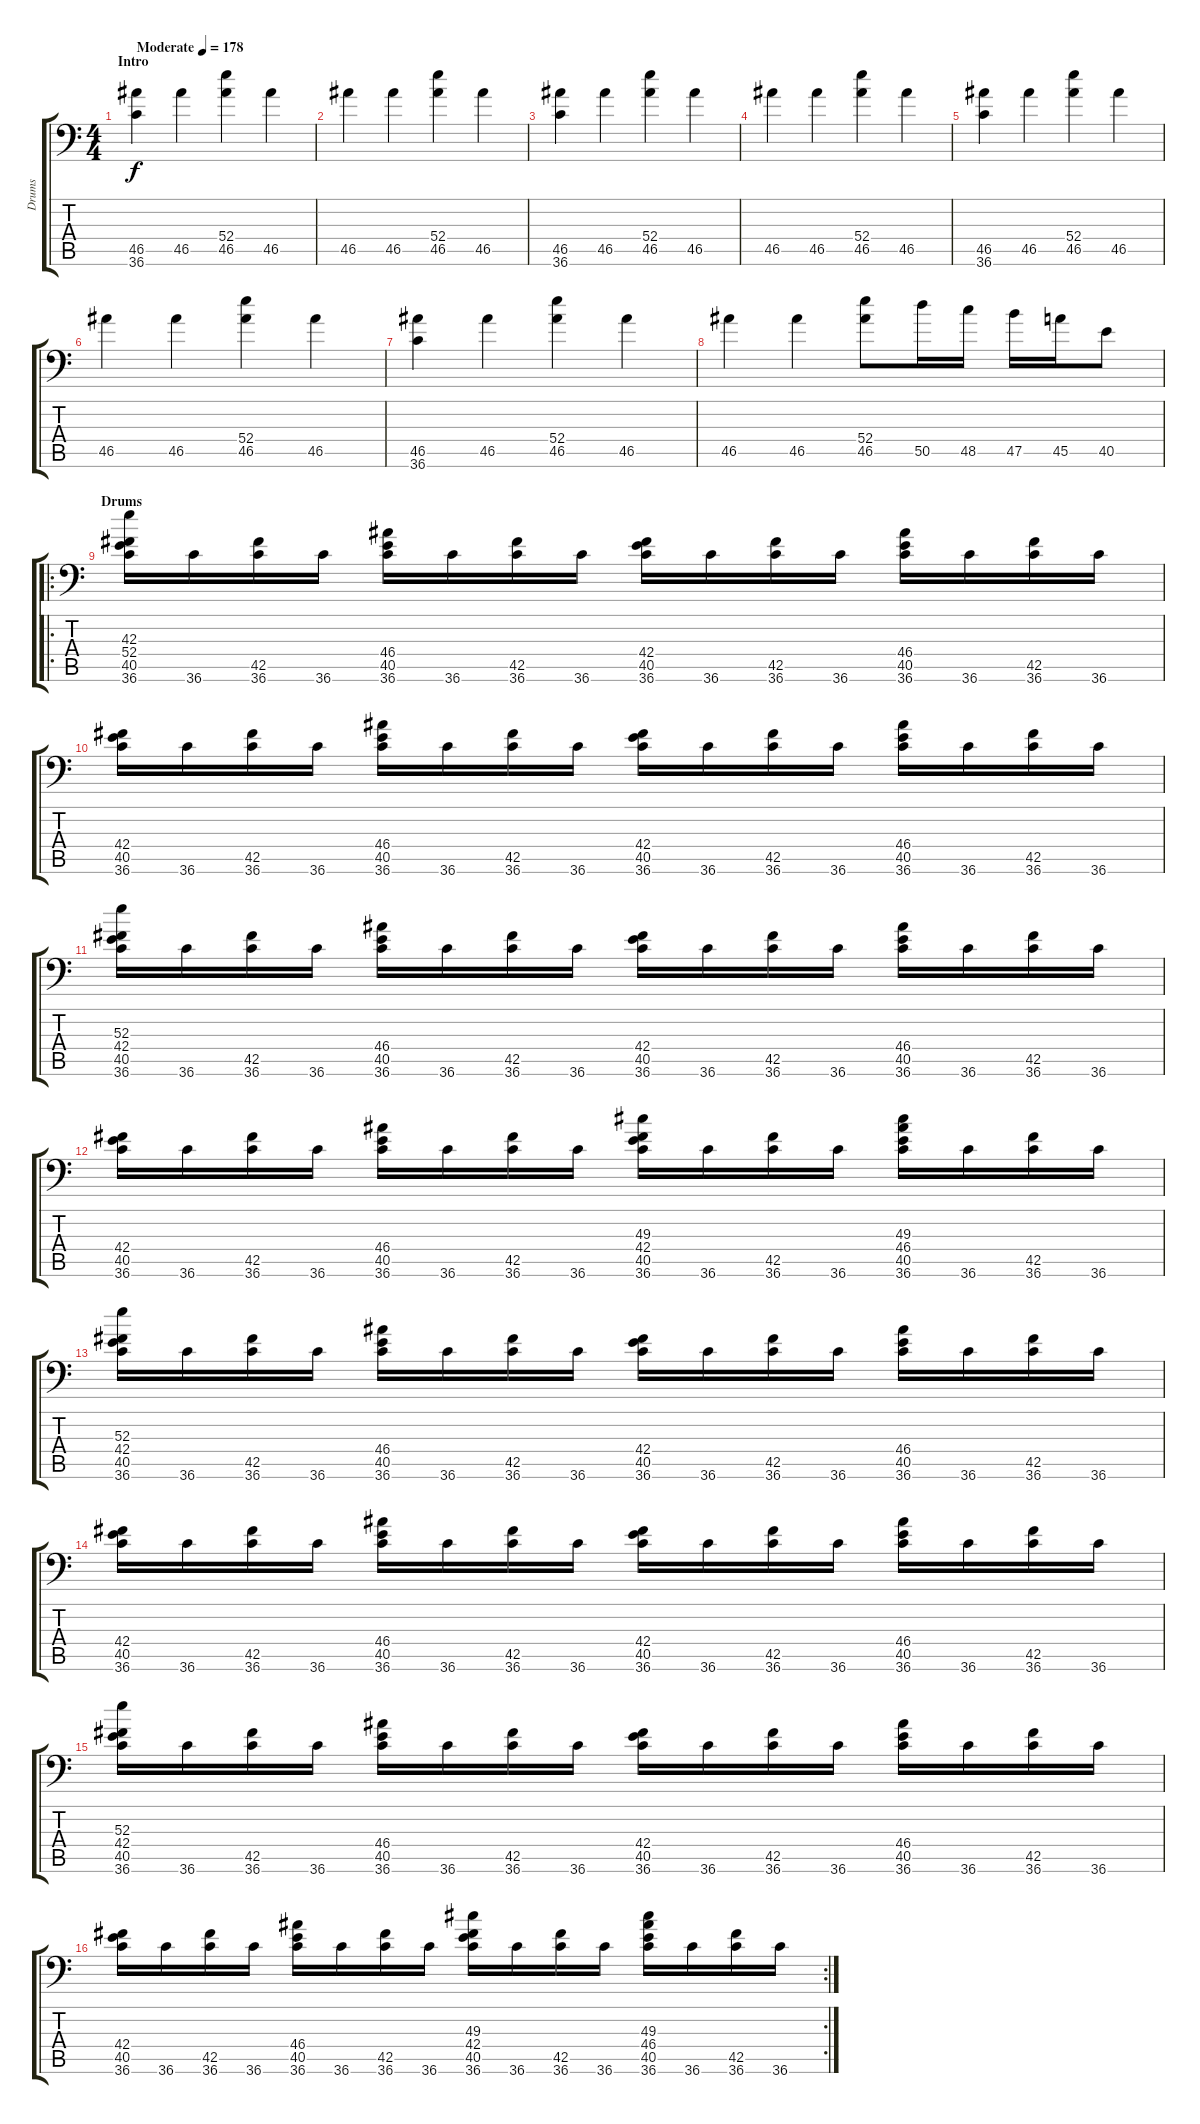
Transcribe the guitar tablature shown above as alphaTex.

\track ("Drums" "Drums") {instrument acousticgrandpiano}
\staff {score tabs}
\tuning (C-1 C-1 C-1 C-1 C-1 C-1) {hide}
\ts (4 4)
\section ("" "Intro")
\tempo (178 "Moderate")
\clef f4
\ks c
(46.5 36.6).4{dy f instrument acousticgrandpiano} 46.5.4 (52.4 46.5).4 46.5.4 |
46.5.4 46.5.4 (52.4 46.5).4 46.5.4 |
(46.5 36.6).4 46.5.4 (52.4 46.5).4 46.5.4 |
46.5.4 46.5.4 (52.4 46.5).4 46.5.4 |
(46.5 36.6).4 46.5.4 (52.4 46.5).4 46.5.4 |
46.5.4 46.5.4 (52.4 46.5).4 46.5.4 |
(46.5 36.6).4 46.5.4 (52.4 46.5).4 46.5.4 |
46.5.4 46.5.4 (52.4 46.5).8 50.5.16 48.5.16 47.5.16 45.5.16 40.5.8 |
\ro
\section ("" "Drums")
(42.3 52.4 40.5 36.6).16 36.6.16 (42.5 36.6).16 36.6.16 (46.4 40.5 36.6).16 36.6.16 (42.5 36.6).16 36.6.16 (42.4 40.5 36.6).16 36.6.16 (42.5 36.6).16 36.6.16 (46.4 40.5 36.6).16 36.6.16 (42.5 36.6).16 36.6.16 |
(42.4 40.5 36.6).16 36.6.16 (42.5 36.6).16 36.6.16 (46.4 40.5 36.6).16 36.6.16 (42.5 36.6).16 36.6.16 (42.4 40.5 36.6).16 36.6.16 (42.5 36.6).16 36.6.16 (46.4 40.5 36.6).16 36.6.16 (42.5 36.6).16 36.6.16 |
(52.3 42.4 40.5 36.6).16 36.6.16 (42.5 36.6).16 36.6.16 (46.4 40.5 36.6).16 36.6.16 (42.5 36.6).16 36.6.16 (42.4 40.5 36.6).16 36.6.16 (42.5 36.6).16 36.6.16 (46.4 40.5 36.6).16 36.6.16 (42.5 36.6).16 36.6.16 |
(42.4 40.5 36.6).16 36.6.16 (42.5 36.6).16 36.6.16 (46.4 40.5 36.6).16 36.6.16 (42.5 36.6).16 36.6.16 (49.3 42.4 40.5 36.6).16 36.6.16 (42.5 36.6).16 36.6.16 (49.3 46.4 40.5 36.6).16 36.6.16 (42.5 36.6).16 36.6.16 |
(52.3 42.4 40.5 36.6).16 36.6.16 (42.5 36.6).16 36.6.16 (46.4 40.5 36.6).16 36.6.16 (42.5 36.6).16 36.6.16 (42.4 40.5 36.6).16 36.6.16 (42.5 36.6).16 36.6.16 (46.4 40.5 36.6).16 36.6.16 (42.5 36.6).16 36.6.16 |
(42.4 40.5 36.6).16 36.6.16 (42.5 36.6).16 36.6.16 (46.4 40.5 36.6).16 36.6.16 (42.5 36.6).16 36.6.16 (42.4 40.5 36.6).16 36.6.16 (42.5 36.6).16 36.6.16 (46.4 40.5 36.6).16 36.6.16 (42.5 36.6).16 36.6.16 |
(52.3 42.4 40.5 36.6).16 36.6.16 (42.5 36.6).16 36.6.16 (46.4 40.5 36.6).16 36.6.16 (42.5 36.6).16 36.6.16 (42.4 40.5 36.6).16 36.6.16 (42.5 36.6).16 36.6.16 (46.4 40.5 36.6).16 36.6.16 (42.5 36.6).16 36.6.16 |
\rc 2
(42.4 40.5 36.6).16 36.6.16 (42.5 36.6).16 36.6.16 (46.4 40.5 36.6).16 36.6.16 (42.5 36.6).16 36.6.16 (49.3 42.4 40.5 36.6).16 36.6.16 (42.5 36.6).16 36.6.16 (49.3 46.4 40.5 36.6).16 36.6.16 (42.5 36.6).16 36.6.16
